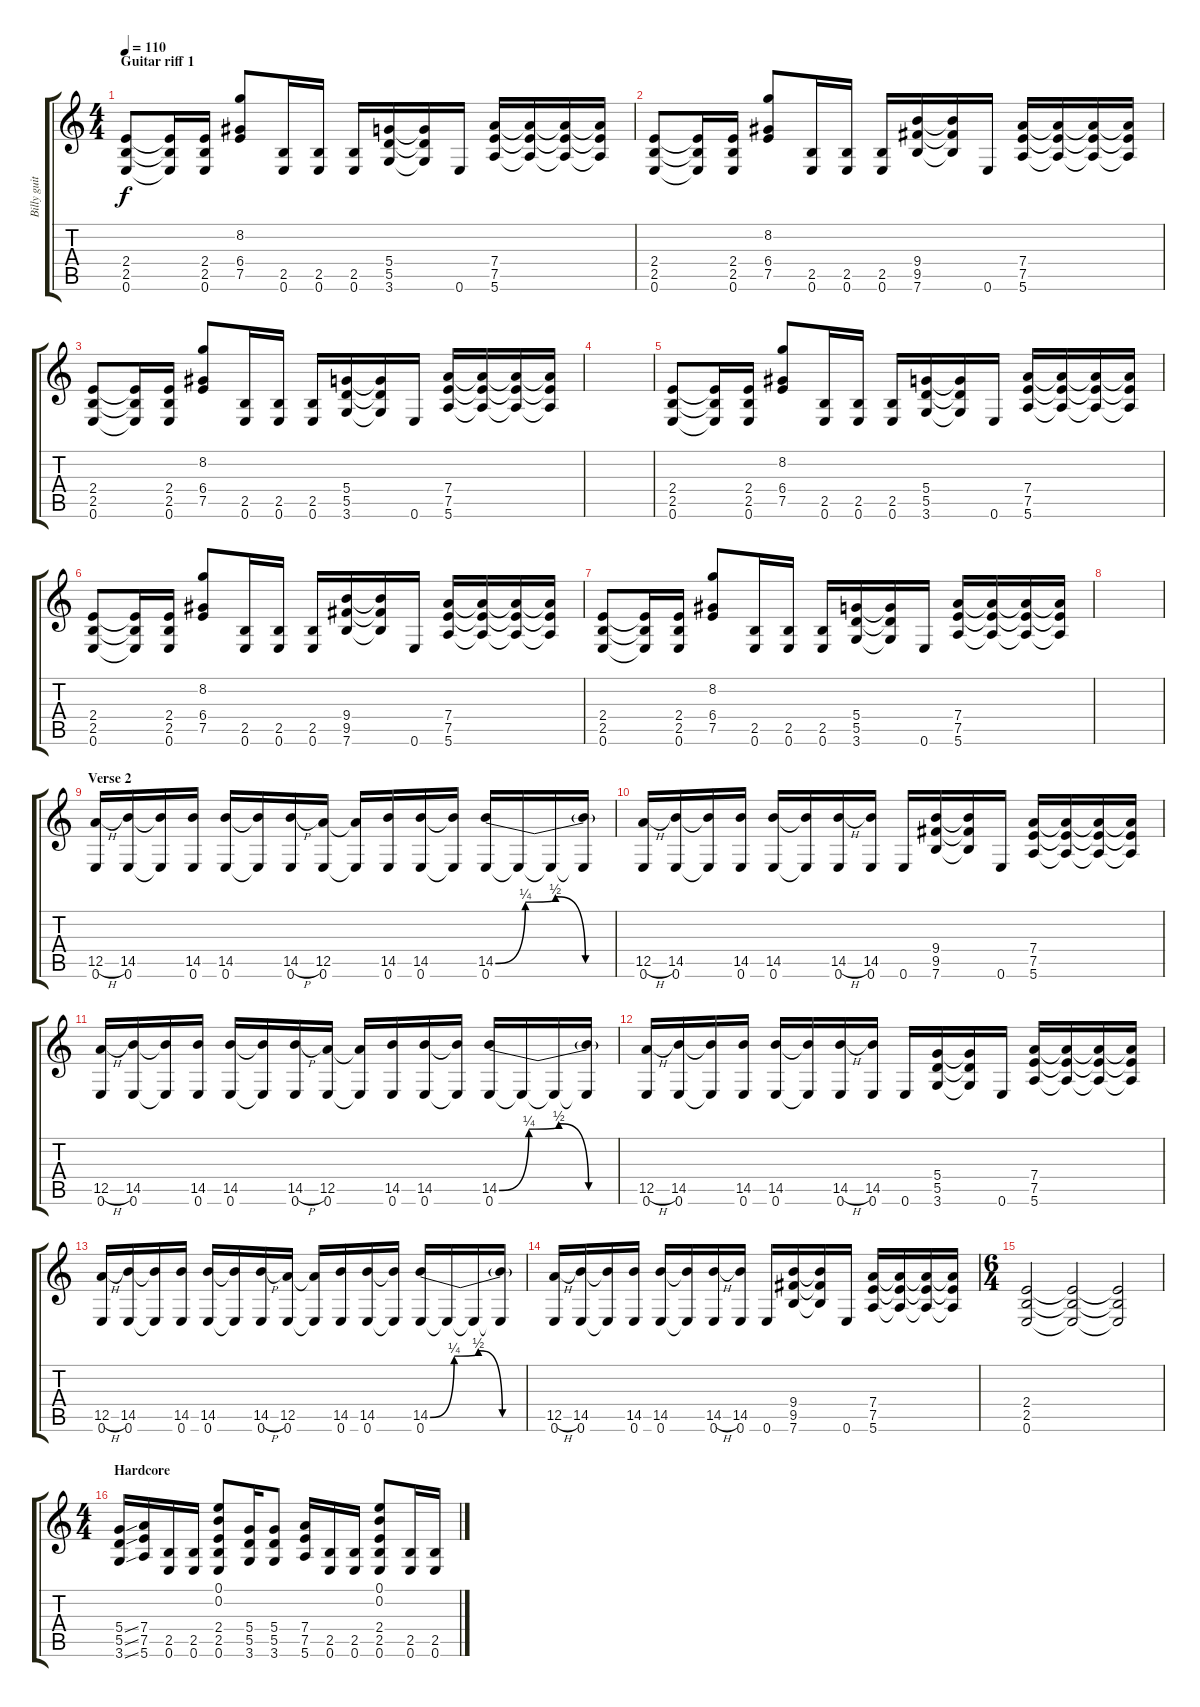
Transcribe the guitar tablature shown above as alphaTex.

\track ("Billy guitar" "Billy guit") {instrument distortionguitar}
\staff {score tabs}
\tuning (E4 B3 G3 D3 A2 E2) {hide}
\ts (4 4)
\section ("" "Guitar riff 1")
\tempo 110
\clef g2
\ks c
(2.4 2.5 0.6).8{dy f} (2.4{t} 2.5{t} 0.6{t}).16 (2.4 2.5 0.6).16 (8.2 6.4 7.5).8 (2.5 0.6).16 (2.5 0.6).16 (2.5 0.6).16 (5.4 5.5 3.6).16 (5.4{t} 5.5{t} 3.6{t}).16 0.6.16 (7.4 7.5 5.6).16 (7.4{t} 7.5{t} 5.6{t}).16 (7.4{t} 7.5{t} 5.6{t}).16 (7.4{t} 7.5{t} 5.6{t}).16 |
(2.4 2.5 0.6).8 (2.4{t} 2.5{t} 0.6{t}).16 (2.4 2.5 0.6).16 (8.2 6.4 7.5).8 (2.5 0.6).16 (2.5 0.6).16 (2.5 0.6).16 (9.4 9.5 7.6).16 (9.4{t} 9.5{t} 7.6{t}).16 0.6.16 (7.4 7.5 5.6).16 (7.4{t} 7.5{t} 5.6{t}).16 (7.4{t} 7.5{t} 5.6{t}).16 (7.4{t} 7.5{t} 5.6{t}).16 |
(2.4 2.5 0.6).8 (2.4{t} 2.5{t} 0.6{t}).16 (2.4 2.5 0.6).16 (8.2 6.4 7.5).8 (2.5 0.6).16 (2.5 0.6).16 (2.5 0.6).16 (5.4 5.5 3.6).16 (5.4{t} 5.5{t} 3.6{t}).16 0.6.16 (7.4 7.5 5.6).16 (7.4{t} 7.5{t} 5.6{t}).16 (7.4{t} 7.5{t} 5.6{t}).16 (7.4{t} 7.5{t} 5.6{t}).16 |
|
(2.4 2.5 0.6).8 (2.4{t} 2.5{t} 0.6{t}).16 (2.4 2.5 0.6).16 (8.2 6.4 7.5).8 (2.5 0.6).16 (2.5 0.6).16 (2.5 0.6).16 (5.4 5.5 3.6).16 (5.4{t} 5.5{t} 3.6{t}).16 0.6.16 (7.4 7.5 5.6).16 (7.4{t} 7.5{t} 5.6{t}).16 (7.4{t} 7.5{t} 5.6{t}).16 (7.4{t} 7.5{t} 5.6{t}).16 |
(2.4 2.5 0.6).8 (2.4{t} 2.5{t} 0.6{t}).16 (2.4 2.5 0.6).16 (8.2 6.4 7.5).8 (2.5 0.6).16 (2.5 0.6).16 (2.5 0.6).16 (9.4 9.5 7.6).16 (9.4{t} 9.5{t} 7.6{t}).16 0.6.16 (7.4 7.5 5.6).16 (7.4{t} 7.5{t} 5.6{t}).16 (7.4{t} 7.5{t} 5.6{t}).16 (7.4{t} 7.5{t} 5.6{t}).16 |
(2.4 2.5 0.6).8 (2.4{t} 2.5{t} 0.6{t}).16 (2.4 2.5 0.6).16 (8.2 6.4 7.5).8 (2.5 0.6).16 (2.5 0.6).16 (2.5 0.6).16 (5.4 5.5 3.6).16 (5.4{t} 5.5{t} 3.6{t}).16 0.6.16 (7.4 7.5 5.6).16 (7.4{t} 7.5{t} 5.6{t}).16 (7.4{t} 7.5{t} 5.6{t}).16 (7.4{t} 7.5{t} 5.6{t}).16 |
|
\section ("" "Verse 2")
(12.5{h} 0.6).16 (14.5 0.6).16 (14.5{t} 0.6{t}).16 (14.5 0.6).16 (14.5 0.6).16 (14.5{t} 0.6{t}).16 (14.5{h} 0.6).16 (12.5 0.6).16 (12.5{t} 0.6{t}).16 (14.5 0.6).16 (14.5 0.6).16 (14.5{t} 0.6{t}).16 (14.5{be (custom 0 0 15 1 30 2 45 0 60 0)} 0.6).16 0.6{t}.16 0.6{t}.16 (14.5{t} 0.6{t}).16 |
(12.5{h} 0.6).16 (14.5 0.6).16 (14.5{t} 0.6{t}).16 (14.5 0.6).16 (14.5 0.6).16 (14.5{t} 0.6{t}).16 (14.5{h} 0.6).16 (14.5 0.6).16 0.6.16 (9.4 9.5 7.6).16 (9.4{t} 9.5{t} 7.6{t}).16 0.6.16 (7.4 7.5 5.6).16 (7.4{t} 7.5{t} 5.6{t}).16 (7.4{t} 7.5{t} 5.6{t}).16 (7.4{t} 7.5{t} 5.6{t}).16 |
(12.5{h} 0.6).16 (14.5 0.6).16 (14.5{t} 0.6{t}).16 (14.5 0.6).16 (14.5 0.6).16 (14.5{t} 0.6{t}).16 (14.5{h} 0.6).16 (12.5 0.6).16 (12.5{t} 0.6{t}).16 (14.5 0.6).16 (14.5 0.6).16 (14.5{t} 0.6{t}).16 (14.5{be (custom 0 0 15 1 30 2 45 0 60 0)} 0.6).16 0.6{t}.16 0.6{t}.16 (14.5{t} 0.6{t}).16 |
(12.5{h} 0.6).16 (14.5 0.6).16 (14.5{t} 0.6{t}).16 (14.5 0.6).16 (14.5 0.6).16 (14.5{t} 0.6{t}).16 (14.5{h} 0.6).16 (14.5 0.6).16 0.6.16 (5.4 5.5 3.6).16 (5.4{t} 5.5{t} 3.6{t}).16 0.6.16 (7.4 7.5 5.6).16 (7.4{t} 7.5{t} 5.6{t}).16 (7.4{t} 7.5{t} 5.6{t}).16 (7.4{t} 7.5{t} 5.6{t}).16 |
(12.5{h} 0.6).16 (14.5 0.6).16 (14.5{t} 0.6{t}).16 (14.5 0.6).16 (14.5 0.6).16 (14.5{t} 0.6{t}).16 (14.5{h} 0.6).16 (12.5 0.6).16 (12.5{t} 0.6{t}).16 (14.5 0.6).16 (14.5 0.6).16 (14.5{t} 0.6{t}).16 (14.5{be (custom 0 0 15 1 30 2 45 0 60 0)} 0.6).16 0.6{t}.16 0.6{t}.16 (14.5{t} 0.6{t}).16 |
(12.5{h} 0.6).16 (14.5 0.6).16 (14.5{t} 0.6{t}).16 (14.5 0.6).16 (14.5 0.6).16 (14.5{t} 0.6{t}).16 (14.5{h} 0.6).16 (14.5 0.6).16 0.6.16 (9.4 9.5 7.6).16 (9.4{t} 9.5{t} 7.6{t}).16 0.6.16 (7.4 7.5 5.6).16 (7.4{t} 7.5{t} 5.6{t}).16 (7.4{t} 7.5{t} 5.6{t}).16 (7.4{t} 7.5{t} 5.6{t}).16 |
\ts (6 4)
(2.4 2.5 0.6).2 (2.4{t} 2.5{t} 0.6{t}).2 (2.4{t} 2.5{t} 0.6{t}).2 |
\ts (4 4)
\section ("" "Hardcore")
(5.4{ss} 5.5{ss} 3.6{ss}).16 (7.4 7.5 5.6).16 (2.5 0.6).16 (2.5 0.6).16 (0.1 0.2 2.4 2.5 0.6).8 (5.4 5.5 3.6).16 (5.4 5.5 3.6).8 (7.4 7.5 5.6).16 (2.5 0.6).16 (2.5 0.6).16 (0.1 0.2 2.4 2.5 0.6).8 (2.5 0.6).16 (2.5 0.6).16
